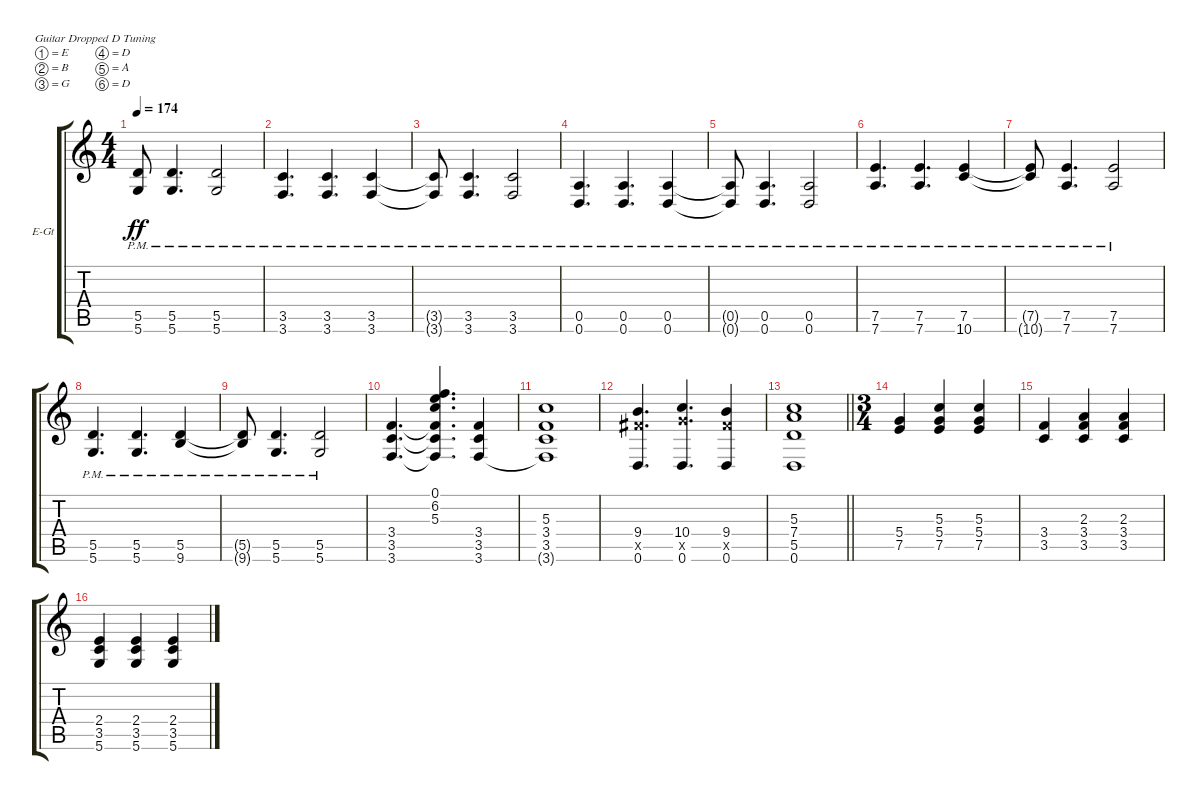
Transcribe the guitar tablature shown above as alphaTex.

\bracketExtendMode groupsimilarinstruments
\firstSystemTrackNameOrientation horizontal
\otherSystemsTrackNameOrientation horizontal
\track ("Matt Carter Left" "E-Gt") {instrument distortionguitar}
\staff {score tabs}
\tuning (E4 B3 G3 D3 A2 D2)
\ts (4 4)
\tempo 174
\clef g2
\ks c
(5.5{pm t} 5.6{pm t}).8{dy ff} (5.5{pm} 5.6{pm}).4{d} (5.5{pm} 5.6{pm}).2 |
(3.5{pm} 3.6{pm}).4{d} (3.5{pm} 3.6{pm}).4{d} (3.5{pm} 3.6{pm}).4 |
(3.5{pm t} 3.6{pm t}).8 (3.5{pm} 3.6{pm}).4{d} (3.5{pm} 3.6{pm}).2 |
(0.5{pm} 0.6{pm}).4{d} (0.5{pm} 0.6{pm}).4{d} (0.5{pm} 0.6{pm}).4 |
(0.5{pm t} 0.6{pm t}).8 (0.5{pm} 0.6{pm}).4{d} (0.5{pm} 0.6{pm}).2 |
(7.5{pm} 7.6{pm}).4{d} (7.5{pm} 7.6{pm}).4{d} (7.5{pm} 10.6{pm}).4 |
(7.5{pm t} 10.6{pm t}).8 (7.5{pm} 7.6{pm}).4{d} (7.5{pm} 7.6{pm}).2 |
(5.5{pm} 5.6{pm}).4{d} (5.5{pm} 5.6{pm}).4{d} (5.5{pm} 9.6{pm}).4 |
(5.5{pm t} 9.6{pm t}).8 (5.5{pm} 5.6{pm}).4{d} (5.5{pm} 5.6{pm}).2 |
(3.4 3.5 3.6).4{d} (0.1 6.2 5.3 3.4{t} 3.5{t} 3.6{t}).4{d} (3.4 3.5 3.6).4 |
(5.3 3.4 3.5 3.6{t}).1 |
(9.4 9.5{x} 0.6).4{d} (10.4 10.5{x} 0.6).4{d} (9.4 9.5{x} 0.6).4 |
\barLineRight lightlight
(5.3 7.4 5.5 0.6).1 |
\ts (3 4)
\beaming (8 2 2 2)
\section ("" "")
(5.4 7.5).4 (5.3 5.4 7.5).4 (5.3 5.4 7.5).4 |
(3.4 3.5).4 (2.3 3.4 3.5).4 (2.3 3.4 3.5).4 |
(2.4 3.5 5.6).4 (2.4 3.5 5.6).4 (2.4 3.5 5.6).4
